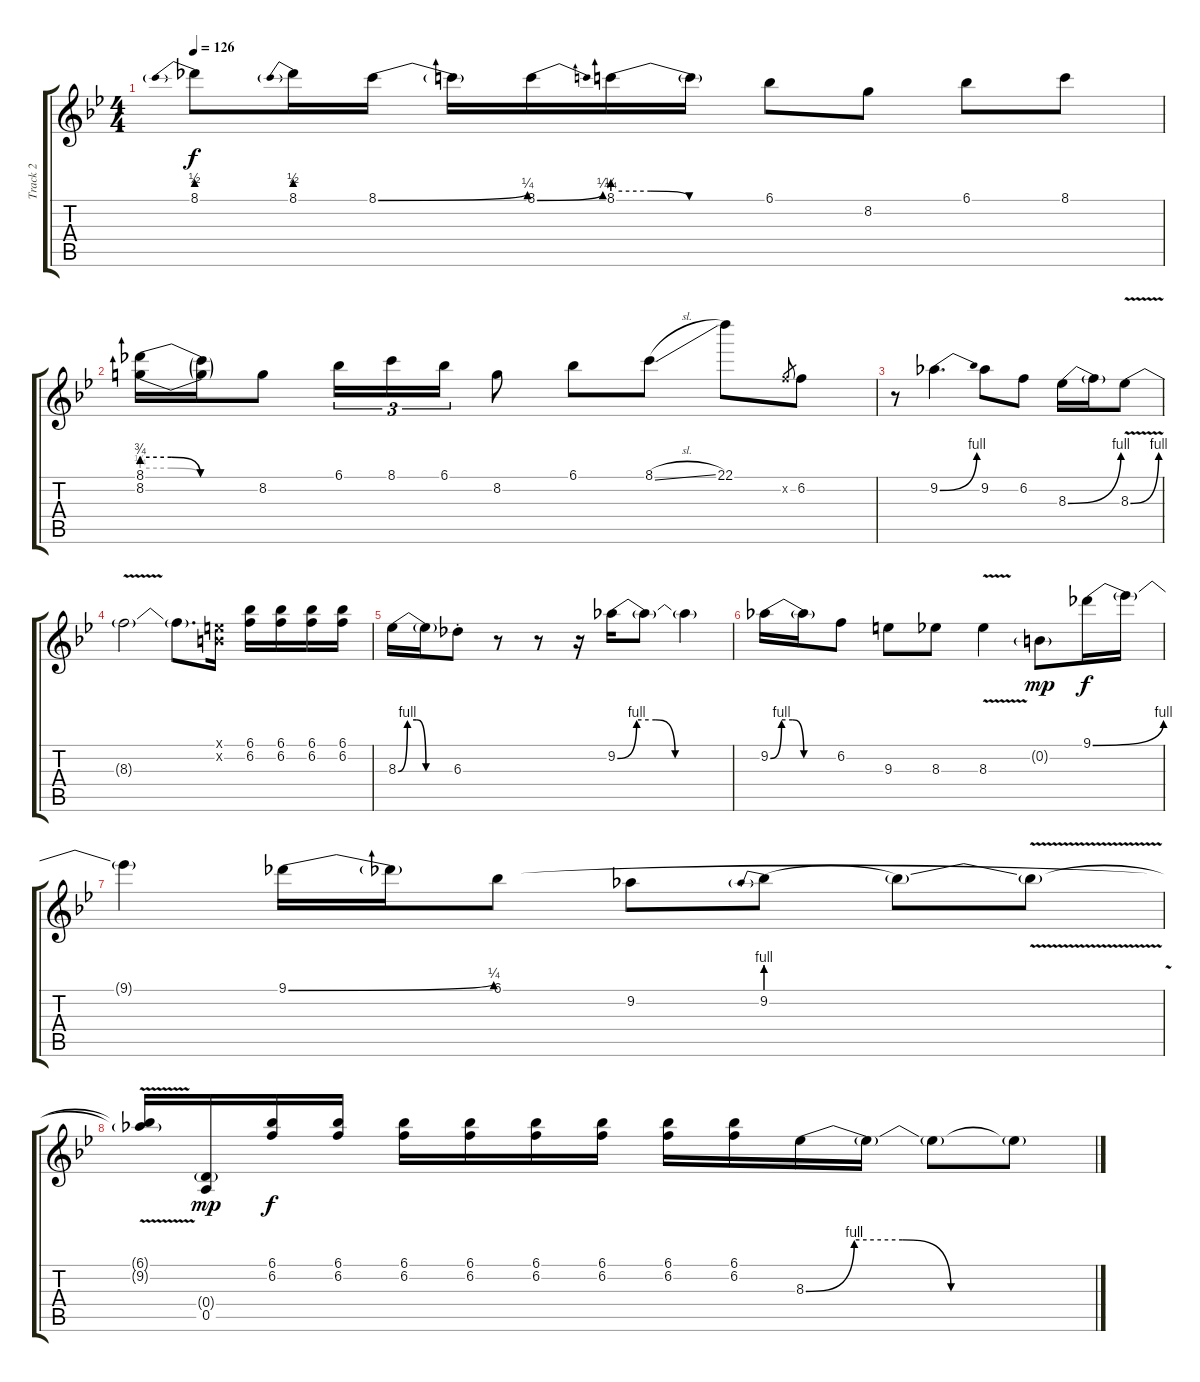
\track ("Track 2" "Track 2") {instrument overdrivenguitar}
\staff {score tabs}
\tuning (E4 B3 G3 D3 A2 E2) {hide}
\ts (4 4)
\tempo 126
\clef g2
\ks bb
8.1{be (prebend 0 2 60 2)}.8{dy f} 8.1{be (prebend 0 2 60 2)}.16 8.1{be (bend 0 0 60 1)}.16 8.1{t}.16 8.1{be (bend 0 0 60 1)}.16 8.1{be (custom 0 1 15 1 30 0 60 0)}.16 8.1{t}.16 6.1.8 8.2.8 6.1.8 8.1.8 |
(8.1{be (custom 0 3 15 3 30 0 60 0)} 8.2{be (custom 0 1 15 1 30 0 60 0)}).16 (8.1{t} 8.2{t}).16 8.2.8 6.1.16{tu (3 2)} 8.1.16{tu (3 2)} 6.1.16{tu (3 2)} 8.2.8 6.1.8 8.1{sl}.8 22.1.8 6.2{x}.8{gr} 6.2.8 |
r.8 9.2{be (bend 0 0 60 4)}.4{d} 9.2.8 6.2.8 8.3{be (bend 0 0 60 4)}.16 8.3{t}.16 8.3{be (bend 0 0 60 4) v}.8 |
8.3{t}.2 8.3{t}.8{d} (0.1{x} 0.2{x}).16 (6.1 6.2).16 (6.1 6.2).16 (6.1 6.2).16 (6.1 6.2).16 |
8.3{be (custom 0 0 10 4 20 4 30 0 60 0)}.16 8.3{t}.16 6.3{st}.8 r.8 r.8 r.16 9.2{be (custom 0 0 10 4 20 4 30 0 60 0)}.16 9.2{t}.8 9.2{t}.4 |
9.2{be (custom 0 0 10 4 20 4 30 0 60 0)}.16 9.2{t}.16 6.2.8 9.3.8 8.3.8 8.3{v}.4 0.2{g}.8{dy mp} 9.1{be (bend 0 0 60 4)}.16{dy f} 9.1{t}.16 |
9.1{t}.4 9.1{be (bend 0 0 60 1)}.16 9.1{t}.16 6.1.8 9.2.8 9.2{be (prebend 0 4 60 4)}.8 9.2{t}.8 9.2{v t}.8 |
(6.1{t} 9.2{t}).16 (0.4{g} 0.5).16{dy mp} (6.1 6.2).16{dy f} (6.1 6.2).16 (6.1 6.2).16 (6.1 6.2).16 (6.1 6.2).16 (6.1 6.2).16 (6.1 6.2).16 (6.1 6.2).16 8.3{be (custom 0 0 10 4 20 4 30 0 60 0)}.16 8.3{t}.16 8.3{t}.8 8.3{t}.8
